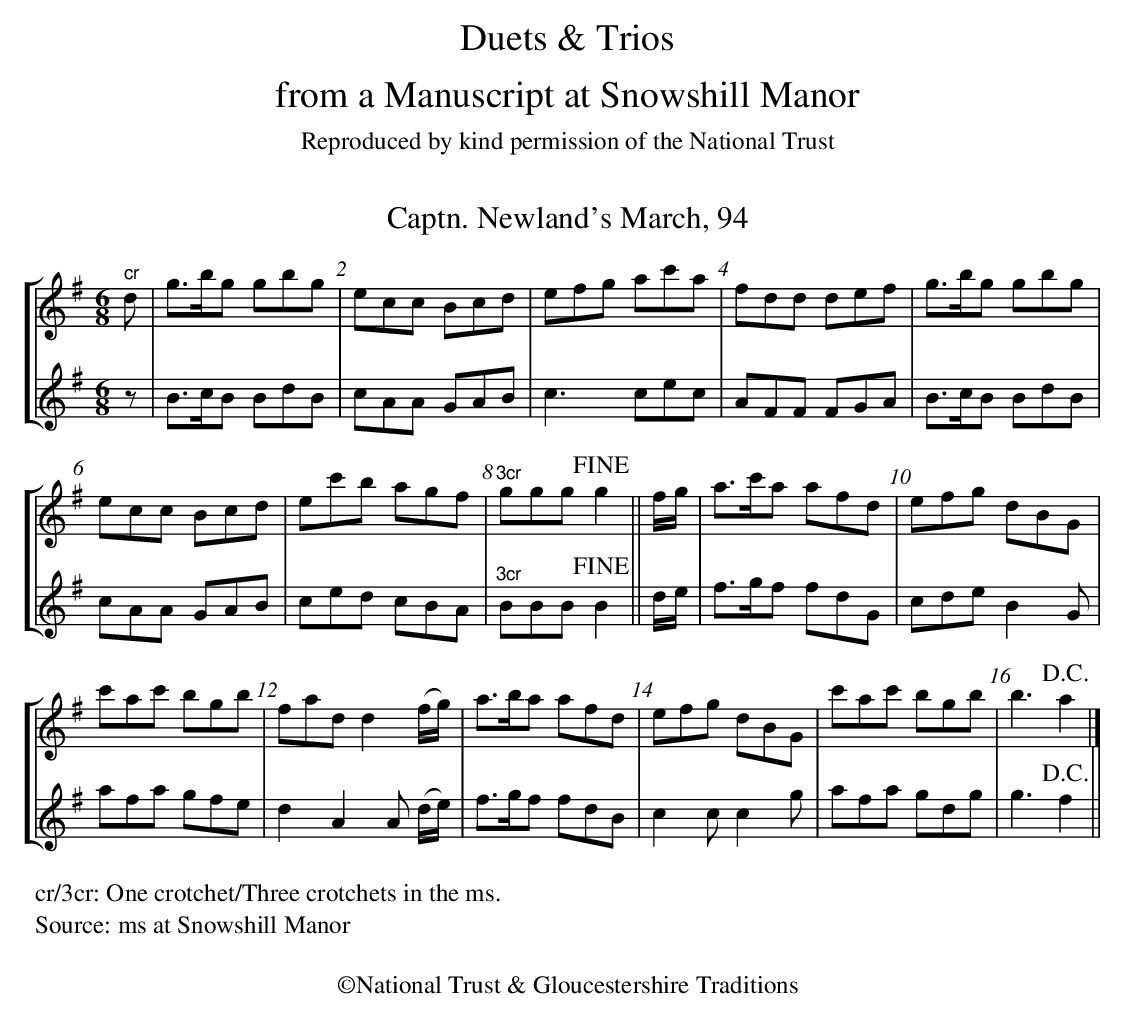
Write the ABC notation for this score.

X:1
T:Captn. Newland's March, 94
%%staves [1 2]
U:n=!fine!
U:p=!D.C.!
M:6/8
L:1/8
K:G
V:1
"^cr"d | g>bg gbg | ecc Bcd | efg ac'a | fdd def | g>bg gbg |
V:2
z | B>cB BdB | cAA GAB | c3 cec | AFF FGA | B>cB BdB |
V:1
ecc Bcd | ec'b agf | "^3cr"ggg ng2 || f/g/ | a>c'a afd | efg dBG |
V:2
cAA GAB | ced cBA | "^3cr"BBB nB2 || d/e/ | f>gf fdG | cde B2 G |
V:1
c'ac' bgb | fad d2 (f/g/) | a>ba afd | efg dBG |\
c'ac' bgb | b3 pa2 |]
V:2
afa gfe | d2 A2 A (d/e/) | f>gf fdB | c2 c c2 g |\
afa gdg | g3 pf2 ||
